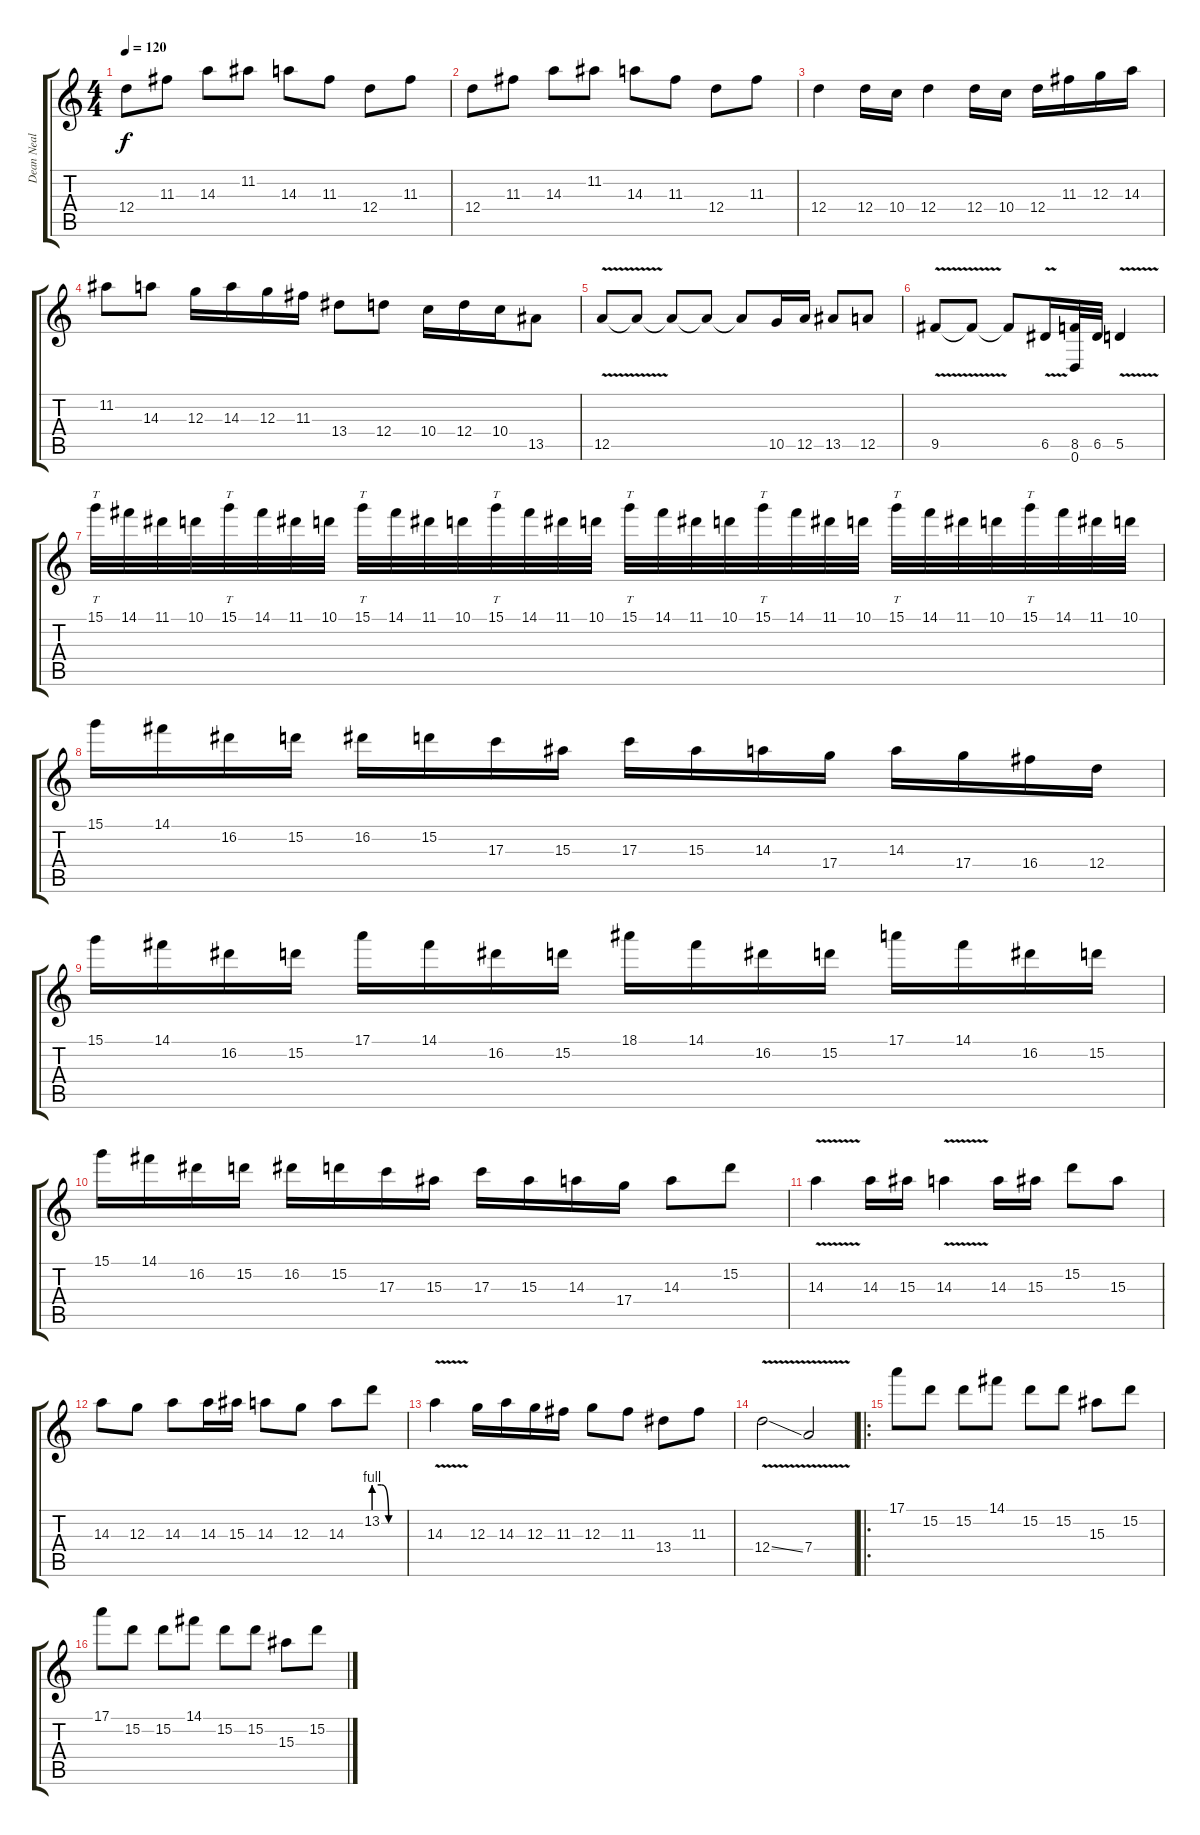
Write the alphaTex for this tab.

\track ("Dean Neal" "Dean Neal") {instrument distortionguitar}
\staff {score tabs}
\tuning (E4 B3 G3 D3 A2 D2) {hide}
\ts (4 4)
\tempo 120
\clef g2
\ks c
12.4.8{dy f} 11.3.8 14.3.8 11.2.8 14.3.8 11.3.8 12.4.8 11.3.8 |
12.4.8 11.3.8 14.3.8 11.2.8 14.3.8 11.3.8 12.4.8 11.3.8 |
12.4.4 12.4.16 10.4.16 12.4.4 12.4.16 10.4.16 12.4.16 11.3.16 12.3.16 14.3.16 |
11.2.8 14.3.8 12.3.16 14.3.16 12.3.16 11.3.16 13.4.8 12.4.8 10.4.16 12.4.16 10.4.16 13.5.8 |
12.5{v}.8 12.5{t}.8 12.5{t}.8 12.5{t}.8 12.5{t}.8 10.5.16 12.5.16 13.5.8 12.5.8 |
9.5{v}.8 9.5{t}.8 9.5{t}.8 6.5{v}.16 (8.5 0.6).32 6.5.32 5.5{v}.4 |
15.1.32{tt} 14.1.32 11.1.32 10.1.32 15.1.32{tt} 14.1.32 11.1.32 10.1.32 15.1.32{tt} 14.1.32 11.1.32 10.1.32 15.1.32{tt} 14.1.32 11.1.32 10.1.32 15.1.32{tt} 14.1.32 11.1.32 10.1.32 15.1.32{tt} 14.1.32 11.1.32 10.1.32 15.1.32{tt} 14.1.32 11.1.32 10.1.32 15.1.32{tt} 14.1.32 11.1.32 10.1.32 |
15.1.16 14.1.16 16.2.16 15.2.16 16.2.16 15.2.16 17.3.16 15.3.16 17.3.16 15.3.16 14.3.16 17.4.16 14.3.16 17.4.16 16.4.16 12.4.16 |
15.1.16 14.1.16 16.2.16 15.2.16 17.1.16 14.1.16 16.2.16 15.2.16 18.1.16 14.1.16 16.2.16 15.2.16 17.1.16 14.1.16 16.2.16 15.2.16 |
15.1.16 14.1.16 16.2.16 15.2.16 16.2.16 15.2.16 17.3.16 15.3.16 17.3.16 15.3.16 14.3.16 17.4.16 14.3.8 15.2.8 |
14.3{v}.4 14.3.16 15.3.16 14.3{v}.4 14.3.16 15.3.16 15.2.8 15.3.8 |
14.3.8 12.3.8 14.3.8 14.3.16 15.3.16 14.3.8 12.3.8 14.3.8 13.2{be (custom 0 4 15 4 30 0 60 0)}.8 |
14.3{v}.4 12.3.16 14.3.16 12.3.16 11.3.16 12.3.8 11.3.8 13.4.8 11.3.8 |
12.4{v ss}.2 7.4{v}.2 |
\ro
17.1.8 15.2.8 15.2.8 14.1.8 15.2.8 15.2.8 15.3.8 15.2.8 |
17.1.8 15.2.8 15.2.8 14.1.8 15.2.8 15.2.8 15.3.8 15.2.8
